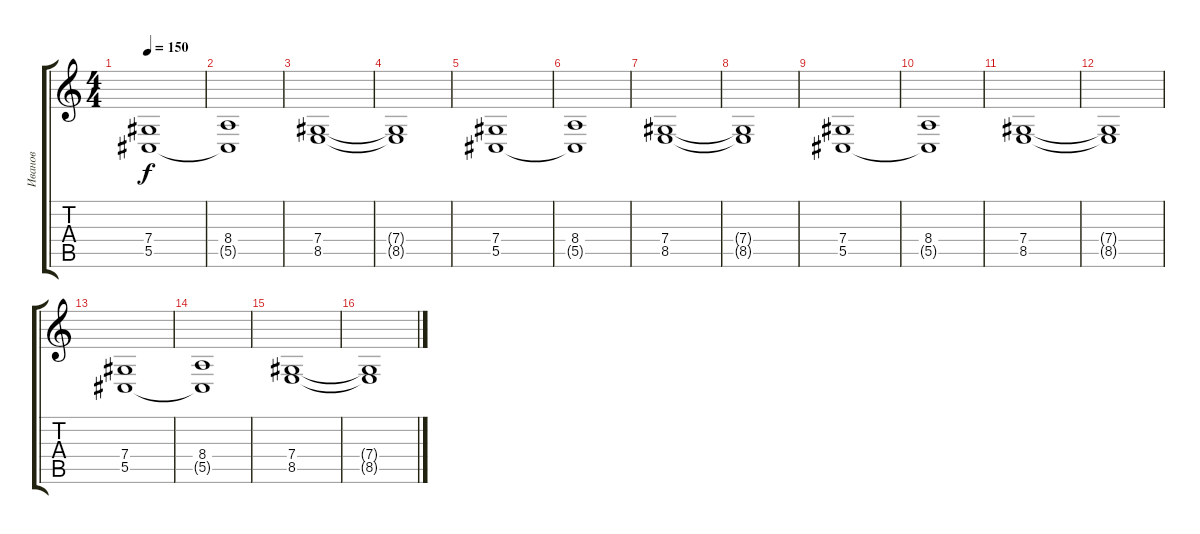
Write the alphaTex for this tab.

\track ("Иванов" "Иванов") {instrument synthstrings1}
\staff {score tabs}
\tuning (Eb4 Bb3 Gb3 Db3 Ab2 Eb2) {hide}
\ts (4 4)
\tempo 150
\clef g2
\ks c
(7.4 5.5).1{dy f} |
(8.4 5.5{t}).1 |
(7.4 8.5).1{volume 10 instrument synthstrings1} |
(7.4{t} 8.5{t}).1 |
(7.4 5.5).1 |
(8.4 5.5{t}).1 |
(7.4 8.5).1{volume 10 instrument synthstrings1} |
(7.4{t} 8.5{t}).1 |
(7.4 5.5).1 |
(8.4 5.5{t}).1 |
(7.4 8.5).1{volume 10 instrument synthstrings1} |
(7.4{t} 8.5{t}).1 |
(7.4 5.5).1 |
(8.4 5.5{t}).1 |
(7.4 8.5).1{volume 10 instrument synthstrings1} |
(7.4{t} 8.5{t}).1
